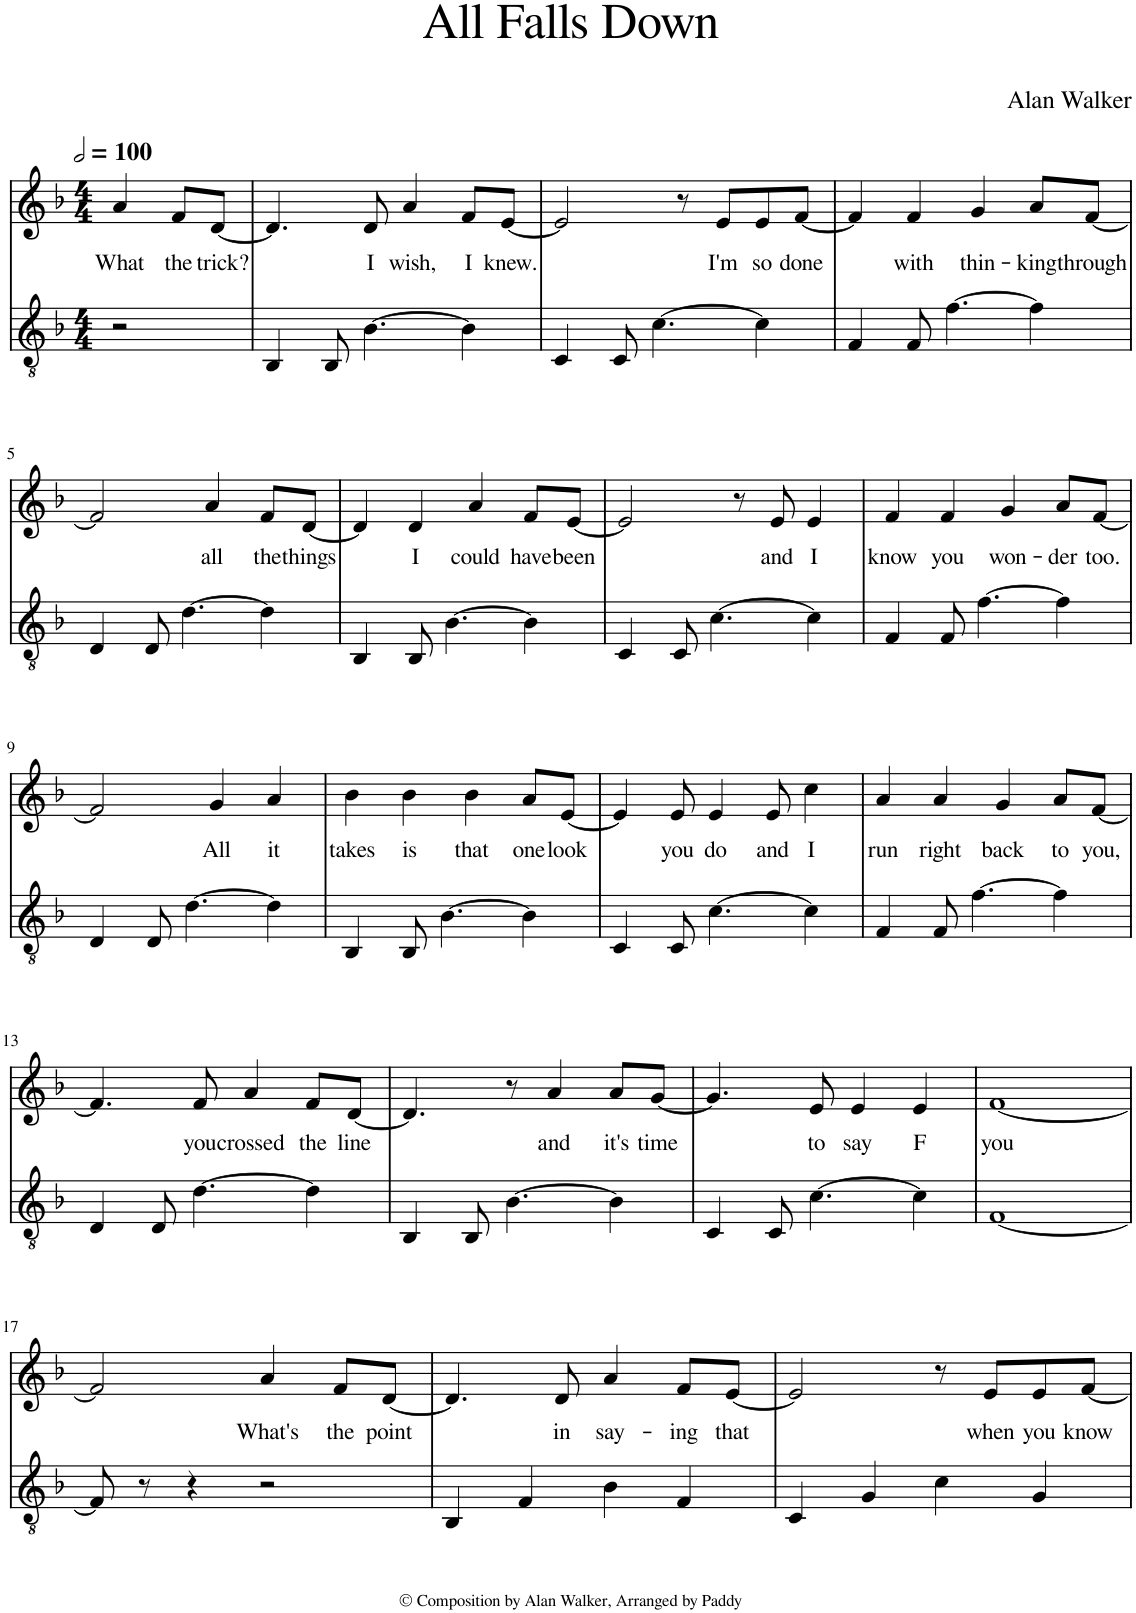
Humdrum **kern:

**kern	**kern	**text
*part2	*part1	*part1
*staff2	*staff1	*staff1
*I"Piano	*I"Piano	*
*I'Pno	*I'Pno	*
*clefGv2	*clefG2	*
*k[b-]	*k[b-]	*
*M4/4	*M4/4	*
*MM200	*MM200	*
=1	=1	=1
!	!	!LO:LY:b
2r	4a/	What
!	!	!LO:LY:b
.	8f/L	the
!	!	!LO:LY:b
.	[8d/J	trick?
=2	=2	=2
4BB-/	4.d/]	.
8BB-/	.	.
!	!	!LO:LY:b
[4.B-\	8d/	I
!	!	!LO:LY:b
.	4a/	wish,
!	!	!LO:LY:b
4B-\]	8f/L	I
!	!	!LO:LY:b
.	[8e/J	knew.
=3	=3	=3
4C/	2e/]	.
8C/	.	.
[4.c\	.	.
.	8r	.
!	!	!LO:LY:b
.	8e/L	I'm
!	!	!LO:LY:b
4c\]	8e/	so
!	!	!LO:LY:b
.	[8f/J	done
=4	=4	=4
4F/	4f/]	.
!	!	!LO:LY:b
8F/	4f/	with
[4.f\	.	.
!	!	!LO:LY:b
.	4g/	thin-
!	!	!LO:LY:b
4f\]	8a/L	-king
!	!	!LO:LY:b
.	[8f/J	through
!!LO:LB:g=z
=5	=5	=5
4D/	2f/]	.
8D/	.	.
[4.d\	.	.
!	!	!LO:LY:b
.	4a/	all
!	!	!LO:LY:b
4d\]	8f/L	the
!	!	!LO:LY:b
.	[8d/J	things
=6	=6	=6
4BB-/	4d/]	.
!	!	!LO:LY:b
8BB-/	4d/	I
[4.B-\	.	.
!	!	!LO:LY:b
.	4a/	could
!	!	!LO:LY:b
4B-\]	8f/L	have
!	!	!LO:LY:b
.	[8e/J	been
=7	=7	=7
4C/	2e/]	.
8C/	.	.
[4.c\	.	.
.	8r	.
!	!	!LO:LY:b
.	8e/	and
!	!	!LO:LY:b
4c\]	4e/	I
=8	=8	=8
!	!	!LO:LY:b
4F/	4f/	know
!	!	!LO:LY:b
8F/	4f/	you
[4.f\	.	.
!	!	!LO:LY:b
.	4g/	won-
!	!	!LO:LY:b
4f\]	8a/L	-der
!	!	!LO:LY:b
.	[8f/J	too.
!!LO:LB:g=z
=9	=9	=9
4D/	2f/]	.
8D/	.	.
[4.d\	.	.
!	!	!LO:LY:b
.	4g/	All
!	!	!LO:LY:b
4d\]	4a/	it
=10	=10	=10
!	!	!LO:LY:b
4BB-/	4b-\	takes
!	!	!LO:LY:b
8BB-/	4b-\	is
[4.B-\	.	.
!	!	!LO:LY:b
.	4b-\	that
!	!	!LO:LY:b
4B-\]	8a/L	one
!	!	!LO:LY:b
.	[8e/J	look
=11	=11	=11
4C/	4e/]	.
!	!	!LO:LY:b
8C/	8e/	you
!	!	!LO:LY:b
[4.c\	4e/	do
!	!	!LO:LY:b
.	8e/	and
!	!	!LO:LY:b
4c\]	4cc\	I
=12	=12	=12
!	!	!LO:LY:b
4F/	4a/	run
!	!	!LO:LY:b
8F/	4a/	right
[4.f\	.	.
!	!	!LO:LY:b
.	4g/	back
!	!	!LO:LY:b
4f\]	8a/L	to
!	!	!LO:LY:b
.	[8f/J	you,
!!LO:LB:g=z
=13	=13	=13
4D/	4.f/]	.
8D/	.	.
!	!	!LO:LY:b
[4.d\	8f/	you
!	!	!LO:LY:b
.	4a/	crossed
!	!	!LO:LY:b
4d\]	8f/L	the
!	!	!LO:LY:b
.	[8d/J	line
=14	=14	=14
4BB-/	4.d/]	.
8BB-/	.	.
[4.B-\	8r	.
!	!	!LO:LY:b
.	4a/	and
!	!	!LO:LY:b
4B-\]	8a/L	it's
!	!	!LO:LY:b
.	[8g/J	time
=15	=15	=15
4C/	4.g/]	.
8C/	.	.
!	!	!LO:LY:b
[4.c\	8e/	to
!	!	!LO:LY:b
.	4e/	say
!	!	!LO:LY:b
4c\]	4e/	F
=16	=16	=16
!	!	!LO:LY:b
[1F	[1f	you
!!LO:LB:g=z
=17	=17	=17
8F/]	2f/]	.
8r	.	.
4r	.	.
!	!	!LO:LY:b
2r	4a/	What's
!	!	!LO:LY:b
.	8f/L	the
!	!	!LO:LY:b
.	[8d/J	point
=18	=18	=18
4BB-/	4.d/]	.
4F/	.	.
!	!	!LO:LY:b
.	8d/	in
!	!	!LO:LY:b
4B-\	4a/	say-
!	!	!LO:LY:b
4F/	8f/L	-ing
!	!	!LO:LY:b
.	[8e/J	that
=19	=19	=19
4C/	2e/]	.
4G/	.	.
4c\	8r	.
!	!	!LO:LY:b
.	8e/L	when
!	!	!LO:LY:b
4G/	8e/	you
!	!	!LO:LY:b
.	[8f/J	know
=	=	=
*-	*-	*-
